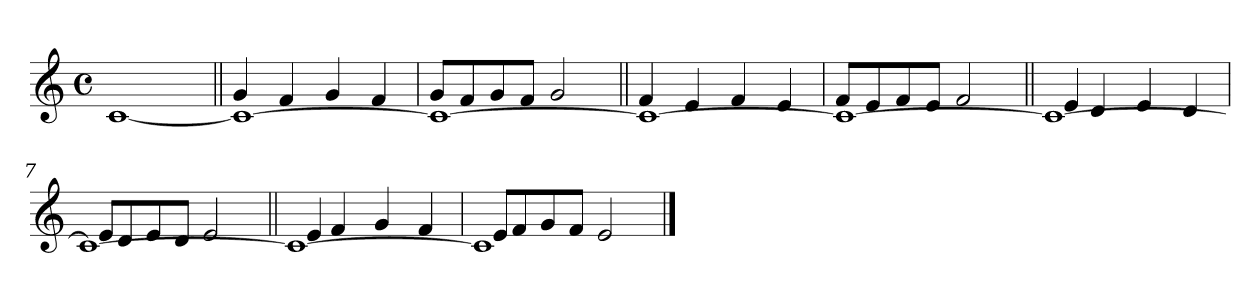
**kern
*part1
*staff1
*clefG2
*k[]
*M4/4
*met(c)
=1
[1c
=2||
*^
1c_	4g/
.	4f/
.	4g/
.	4f/
=3	=3
1c_	8g/L
.	8f/
.	8g/
.	8f/J
.	2g/
=4||	=4||
1c_	4f/
.	4e/
.	4f/
.	4e/
=5	=5
1c_	8f/L
.	8e/
.	8f/
.	8e/J
.	2f/
!!LO:LB:g=z	!!
=6||	=6||
1c_	4e/
.	4d/
.	4e/
.	4d/
=7	=7
1c_	8e/L
.	8d/
.	8e/
.	8d/J
.	2e/
=8||	=8||
1c_	4e/
.	4f/
.	4g/
.	4f/
=9	=9
1c]	8e/L
.	8f/
.	8g/
.	8f/J
.	2e/
*v	*v
==
*-
